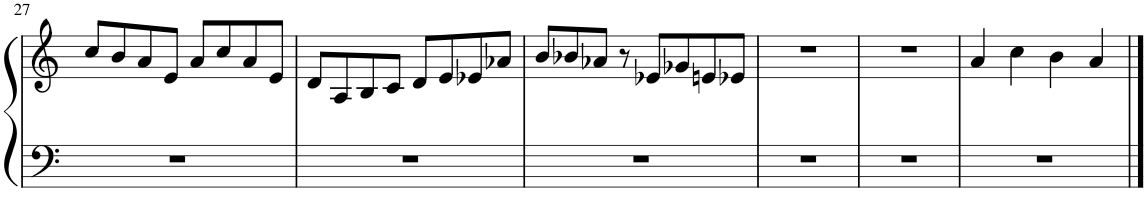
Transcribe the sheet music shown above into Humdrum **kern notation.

**kern	**kern
*part1	*part1
*staff2	*staff1
*I"Harp	*
*I'Hrp.	*
!!LO:PB:g=z
*clefF4	*clefG2
*k[]	*k[]
*M4/4	*M4/4
=27	=27
1r	8cc/L
.	8b/
.	8a/
.	8e/J
.	8a/L
.	8cc/
.	8a/
.	8e/J
=28	=28
1r	8d/L
.	8A/
.	8B/
.	8c/J
.	8d/L
.	8e/
.	8e-X/
.	8a-X/J
=29	=29
1r	8b/L
.	8b-X/
.	8a-X/J
.	8r
.	8e-X/L
.	8g-X/
.	8en/
.	8e-X/J
=30	=30
1r	1r
=31	=31
1r	1r
=32	=32
1r	4a/
.	4cc\
.	4b\
.	4a/
==	==
*-	*-
